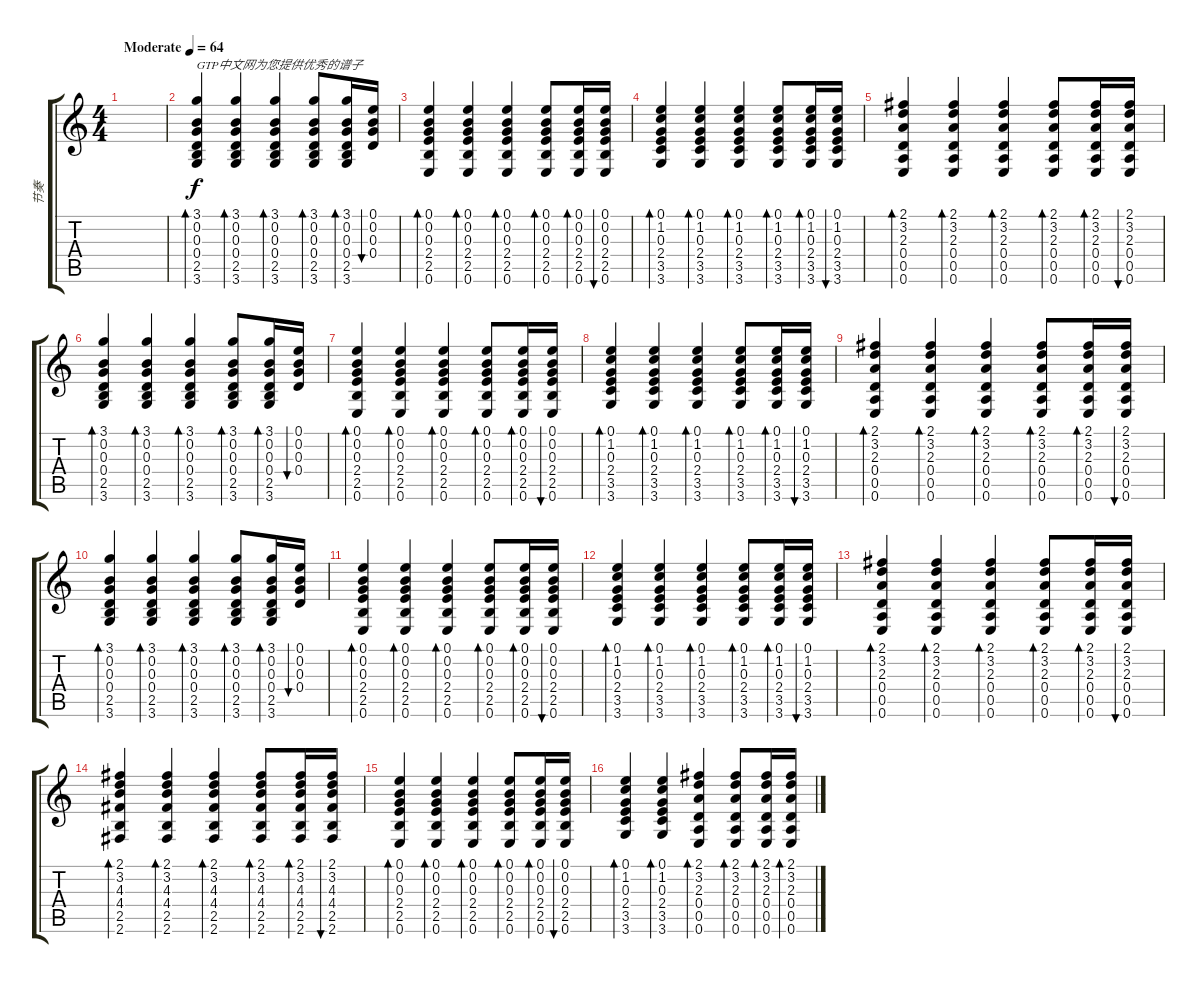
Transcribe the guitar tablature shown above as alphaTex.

\track ("节奏" "节奏") {instrument acousticguitarnylon}
\staff {score tabs}
\tuning (E4 B3 G3 D3 A2 E2) {hide}
\ts (4 4)
\tempo (64 "Moderate")
\clef g2
\ks c
|
(3.1 0.2 0.3 0.4 2.5 3.6).4{bd 60 txt "GTP中文网为您提供优秀的谱子"} (3.1 0.2 0.3 0.4 2.5 3.6).4{bd 60} (3.1 0.2 0.3 0.4 2.5 3.6).4{bd 60} (3.1 0.2 0.3 0.4 2.5 3.6).8{bd 60} (3.1 0.2 0.3 0.4 2.5 3.6).16{bd 60} (0.1 0.2 0.3 0.4).16{bu 60} |
(0.1 0.2 0.3 2.4 2.5 0.6).4{bd 60} (0.1 0.2 0.3 2.4 2.5 0.6).4{bd 60} (0.1 0.2 0.3 2.4 2.5 0.6).4{bd 60} (0.1 0.2 0.3 2.4 2.5 0.6).8{bd 60} (0.1 0.2 0.3 2.4 2.5 0.6).16{bd 60} (0.1 0.2 0.3 2.4 2.5 0.6).16{bu 60} |
(0.1 1.2 0.3 2.4 3.5 3.6).4{bd 60} (0.1 1.2 0.3 2.4 3.5 3.6).4{bd 60} (0.1 1.2 0.3 2.4 3.5 3.6).4{bd 60} (0.1 1.2 0.3 2.4 3.5 3.6).8{bd 60} (0.1 1.2 0.3 2.4 3.5 3.6).16{bd 60} (0.1 1.2 0.3 2.4 3.5 3.6).16{bu 60} |
(2.1 3.2 2.3 0.4 0.5 0.6).4{bd 60} (2.1 3.2 2.3 0.4 0.5 0.6).4{bd 60} (2.1 3.2 2.3 0.4 0.5 0.6).4{bd 60} (2.1 3.2 2.3 0.4 0.5 0.6).8{bd 60} (2.1 3.2 2.3 0.4 0.5 0.6).16{bd 60} (2.1 3.2 2.3 0.4 0.5 0.6).16{bu 60} |
(3.1 0.2 0.3 0.4 2.5 3.6).4{bd 60} (3.1 0.2 0.3 0.4 2.5 3.6).4{bd 60} (3.1 0.2 0.3 0.4 2.5 3.6).4{bd 60} (3.1 0.2 0.3 0.4 2.5 3.6).8{bd 60} (3.1 0.2 0.3 0.4 2.5 3.6).16{bd 60} (0.1 0.2 0.3 0.4).16{bu 60} |
(0.1 0.2 0.3 2.4 2.5 0.6).4{bd 60} (0.1 0.2 0.3 2.4 2.5 0.6).4{bd 60} (0.1 0.2 0.3 2.4 2.5 0.6).4{bd 60} (0.1 0.2 0.3 2.4 2.5 0.6).8{bd 60} (0.1 0.2 0.3 2.4 2.5 0.6).16{bd 60} (0.1 0.2 0.3 2.4 2.5 0.6).16{bu 60} |
(0.1 1.2 0.3 2.4 3.5 3.6).4{bd 60} (0.1 1.2 0.3 2.4 3.5 3.6).4{bd 60} (0.1 1.2 0.3 2.4 3.5 3.6).4{bd 60} (0.1 1.2 0.3 2.4 3.5 3.6).8{bd 60} (0.1 1.2 0.3 2.4 3.5 3.6).16{bd 60} (0.1 1.2 0.3 2.4 3.5 3.6).16{bu 60} |
(2.1 3.2 2.3 0.4 0.5 0.6).4{bd 60} (2.1 3.2 2.3 0.4 0.5 0.6).4{bd 60} (2.1 3.2 2.3 0.4 0.5 0.6).4{bd 60} (2.1 3.2 2.3 0.4 0.5 0.6).8{bd 60} (2.1 3.2 2.3 0.4 0.5 0.6).16{bd 60} (2.1 3.2 2.3 0.4 0.5 0.6).16{bu 60} |
(3.1 0.2 0.3 0.4 2.5 3.6).4{bd 60} (3.1 0.2 0.3 0.4 2.5 3.6).4{bd 60} (3.1 0.2 0.3 0.4 2.5 3.6).4{bd 60} (3.1 0.2 0.3 0.4 2.5 3.6).8{bd 60} (3.1 0.2 0.3 0.4 2.5 3.6).16{bd 60} (0.1 0.2 0.3 0.4).16{bu 60} |
(0.1 0.2 0.3 2.4 2.5 0.6).4{bd 60} (0.1 0.2 0.3 2.4 2.5 0.6).4{bd 60} (0.1 0.2 0.3 2.4 2.5 0.6).4{bd 60} (0.1 0.2 0.3 2.4 2.5 0.6).8{bd 60} (0.1 0.2 0.3 2.4 2.5 0.6).16{bd 60} (0.1 0.2 0.3 2.4 2.5 0.6).16{bu 60} |
(0.1 1.2 0.3 2.4 3.5 3.6).4{bd 60} (0.1 1.2 0.3 2.4 3.5 3.6).4{bd 60} (0.1 1.2 0.3 2.4 3.5 3.6).4{bd 60} (0.1 1.2 0.3 2.4 3.5 3.6).8{bd 60} (0.1 1.2 0.3 2.4 3.5 3.6).16{bd 60} (0.1 1.2 0.3 2.4 3.5 3.6).16{bu 60} |
(2.1 3.2 2.3 0.4 0.5 0.6).4{bd 60} (2.1 3.2 2.3 0.4 0.5 0.6).4{bd 60} (2.1 3.2 2.3 0.4 0.5 0.6).4{bd 60} (2.1 3.2 2.3 0.4 0.5 0.6).8{bd 60} (2.1 3.2 2.3 0.4 0.5 0.6).16{bd 60} (2.1 3.2 2.3 0.4 0.5 0.6).16{bu 60} |
(2.1 3.2 4.3 4.4 2.5 2.6).4{bd 60} (2.1 3.2 4.3 4.4 2.5 2.6).4{bd 60} (2.1 3.2 4.3 4.4 2.5 2.6).4{bd 60} (2.1 3.2 4.3 4.4 2.5 2.6).8{bd 60} (2.1 3.2 4.3 4.4 2.5 2.6).16{bd 60} (2.1 3.2 4.3 4.4 2.5 2.6).16{bu 60} |
(0.1 0.2 0.3 2.4 2.5 0.6).4{bd 60} (0.1 0.2 0.3 2.4 2.5 0.6).4{bd 60} (0.1 0.2 0.3 2.4 2.5 0.6).4{bd 60} (0.1 0.2 0.3 2.4 2.5 0.6).8{bd 60} (0.1 0.2 0.3 2.4 2.5 0.6).16{bd 60} (0.1 0.2 0.3 2.4 2.5 0.6).16{bu 60} |
(0.1 1.2 0.3 2.4 3.5 3.6).4{bd 60} (0.1 1.2 0.3 2.4 3.5 3.6).4{bd 60} (2.1 3.2 2.3 0.4 0.5 0.6).4{bd 60} (2.1 3.2 2.3 0.4 0.5 0.6).8{bd 60} (2.1 3.2 2.3 0.4 0.5 0.6).16{bd 60} (2.1 3.2 2.3 0.4 0.5 0.6).16{bd 60}
